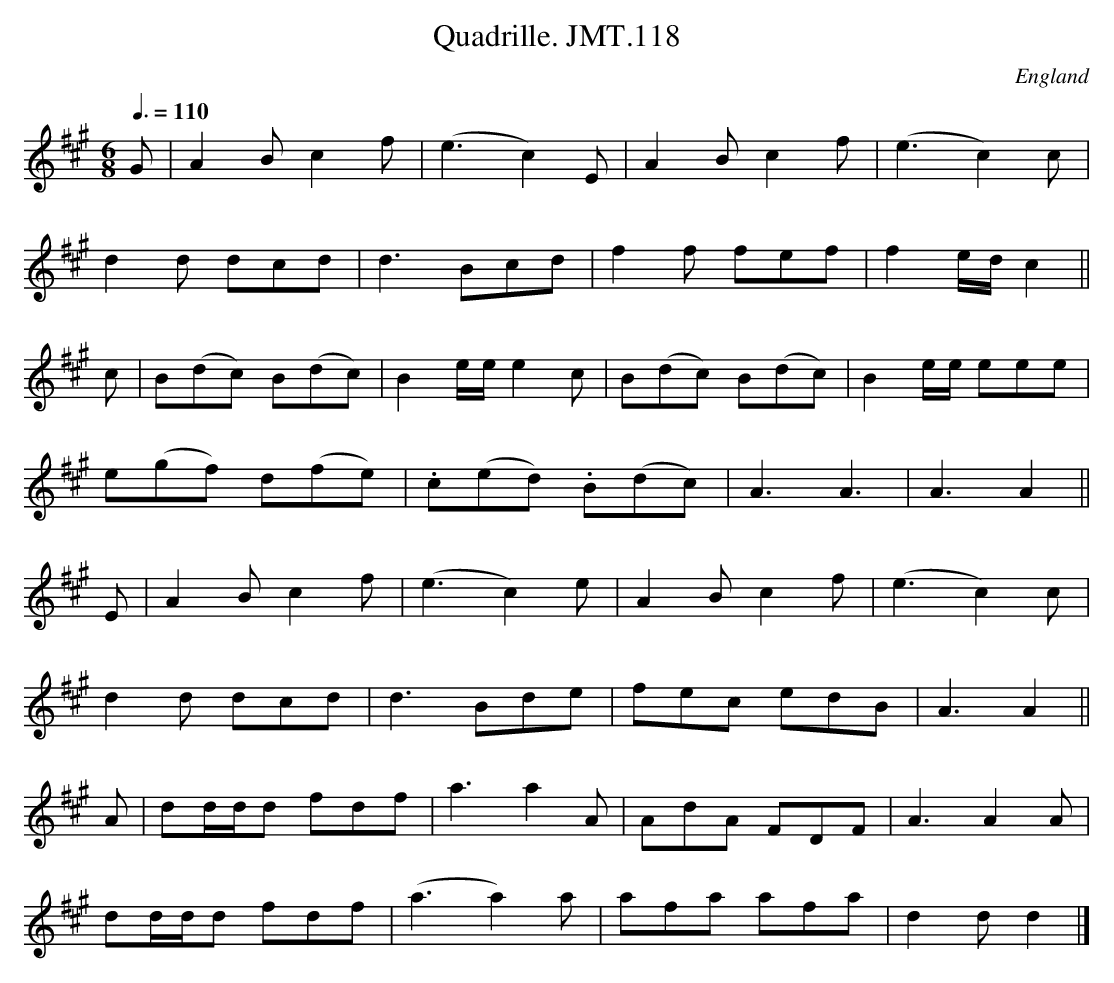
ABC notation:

X:1
T:Quadrille. JMT.118
L:1/8
M:6/8
O:England
Q:3/8=110
K:A
G | A2Bc2f | (e3c2) E| A2B c2f | (e3c2)c |!
d2d dcd | d3Bcd | f2f fef |f2e/d/c2 ||!
c | B(dc) B(dc) | B2e/e/ e2c |  B(dc) B(dc) | B2 e/e/ eee |!
e(gf) d(fe) | .c(ed) .B(dc) | A3 A3 | A3 A2 ||!
E | A2B c2f | (e3c2) e | A2B c2f | (e3 c2) c |!
d2d dcd | d3 Bde | fec edB | A3A2 ||!
A | dd/2d/2d fdf | a3 a2 A |\
AdA FDF | A3 A2 A |!
dd/2d/2d fdf | (a3 a2)a | afa afa| d2dd2|]
